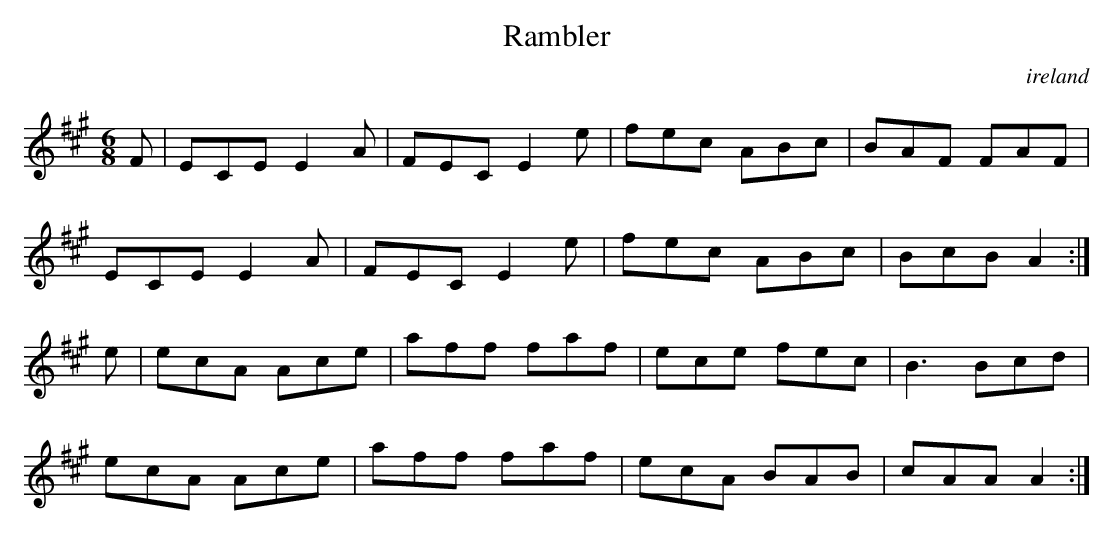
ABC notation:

X:1
T:Rambler
O:ireland
M:6/8
L:1/8
K:A Major
F|ECE E2A|FEC E2e|fec ABc|BAF FAF|!
ECE E2A|FEC E2e|fec ABc|BcB A2:|!
e|ecA Ace|aff faf|ece fec|B3 Bcd|!
ecA Ace|aff faf|ecA BAB|cAA A2:|!
